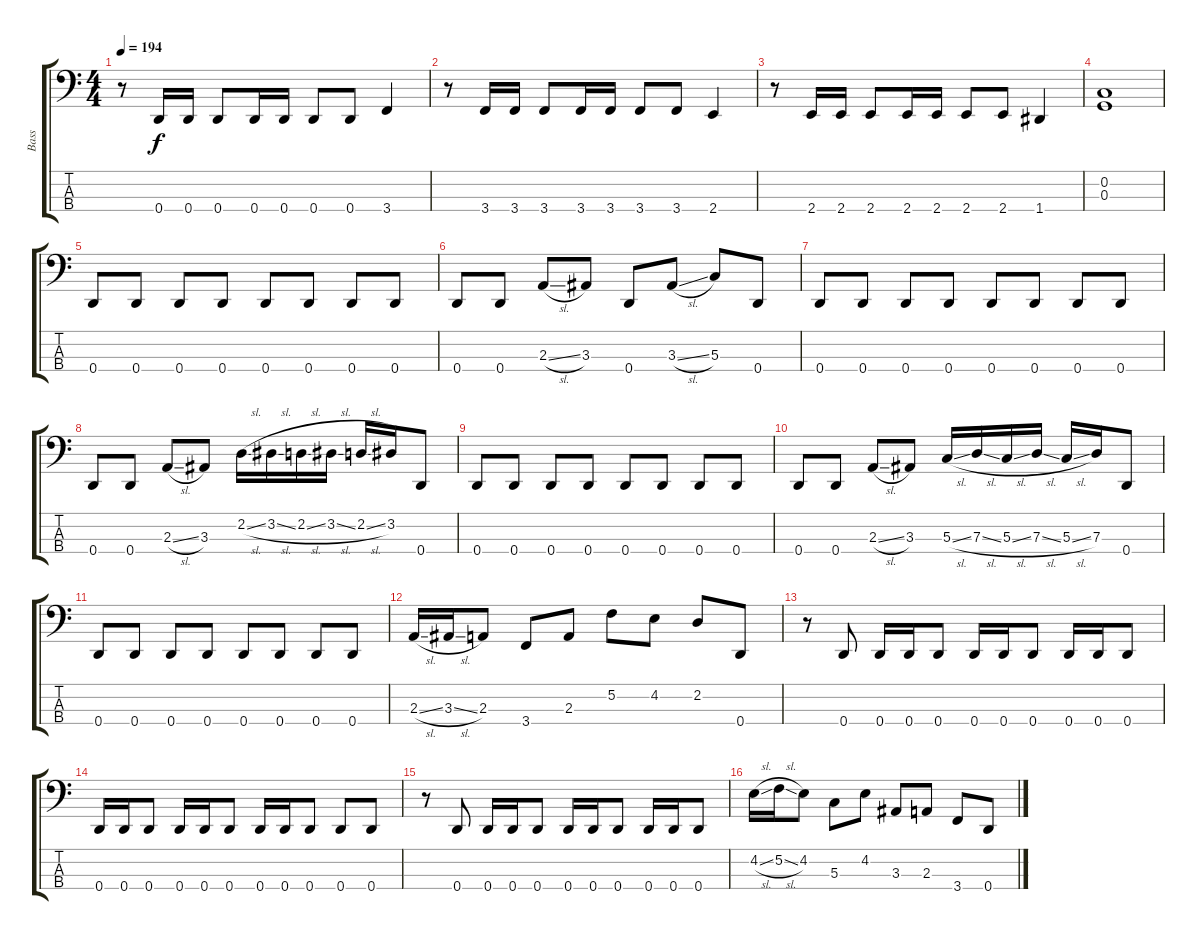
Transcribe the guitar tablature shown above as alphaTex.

\track ("Bass" "Bass") {instrument electricbassfinger}
\staff {score tabs}
\tuning (F2 C2 G1 D1) {hide}
\ts (4 4)
\tempo 194
\clef f4
\ks c
r.8{dy f} 0.4.16 0.4.16 0.4.8 0.4.16 0.4.16 0.4.8 0.4.8 3.4.4 |
r.8 3.4.16 3.4.16 3.4.8 3.4.16 3.4.16 3.4.8 3.4.8 2.4.4 |
r.8 2.4.16 2.4.16 2.4.8 2.4.16 2.4.16 2.4.8 2.4.8 1.4.4 |
(0.2 0.3).1 |
0.4.8 0.4.8 0.4.8 0.4.8 0.4.8 0.4.8 0.4.8 0.4.8 |
0.4.8 0.4.8 2.3{sl}.8 3.3.8 0.4.8 3.3{sl}.8 5.3.8 0.4.8 |
0.4.8 0.4.8 0.4.8 0.4.8 0.4.8 0.4.8 0.4.8 0.4.8 |
0.4.8 0.4.8 2.3{sl}.8 3.3.8 2.2{sl}.16 3.2{sl}.16 2.2{sl}.16 3.2{sl}.16 2.2{sl}.16 3.2.16 0.4.8 |
0.4.8 0.4.8 0.4.8 0.4.8 0.4.8 0.4.8 0.4.8 0.4.8 |
0.4.8 0.4.8 2.3{sl}.8 3.3.8 5.3{sl}.16 7.3{sl}.16 5.3{sl}.16 7.3{sl}.16 5.3{sl}.16 7.3.16 0.4.8 |
0.4.8 0.4.8 0.4.8 0.4.8 0.4.8 0.4.8 0.4.8 0.4.8 |
2.3{sl}.16 3.3{sl}.16 2.3.8 3.4.8 2.3.8 5.2.8 4.2.8 2.2.8 0.4.8 |
r.8 0.4.8 0.4.16 0.4.16 0.4.8 0.4.16 0.4.16 0.4.8 0.4.16 0.4.16 0.4.8 |
0.4.16 0.4.16 0.4.8 0.4.16 0.4.16 0.4.8 0.4.16 0.4.16 0.4.8 0.4.8 0.4.8 |
r.8 0.4.8 0.4.16 0.4.16 0.4.8 0.4.16 0.4.16 0.4.8 0.4.16 0.4.16 0.4.8 |
4.2{sl}.16 5.2{sl}.16 4.2.8 5.3.8 4.2.8 3.3.8 2.3.8 3.4.8 0.4.8
